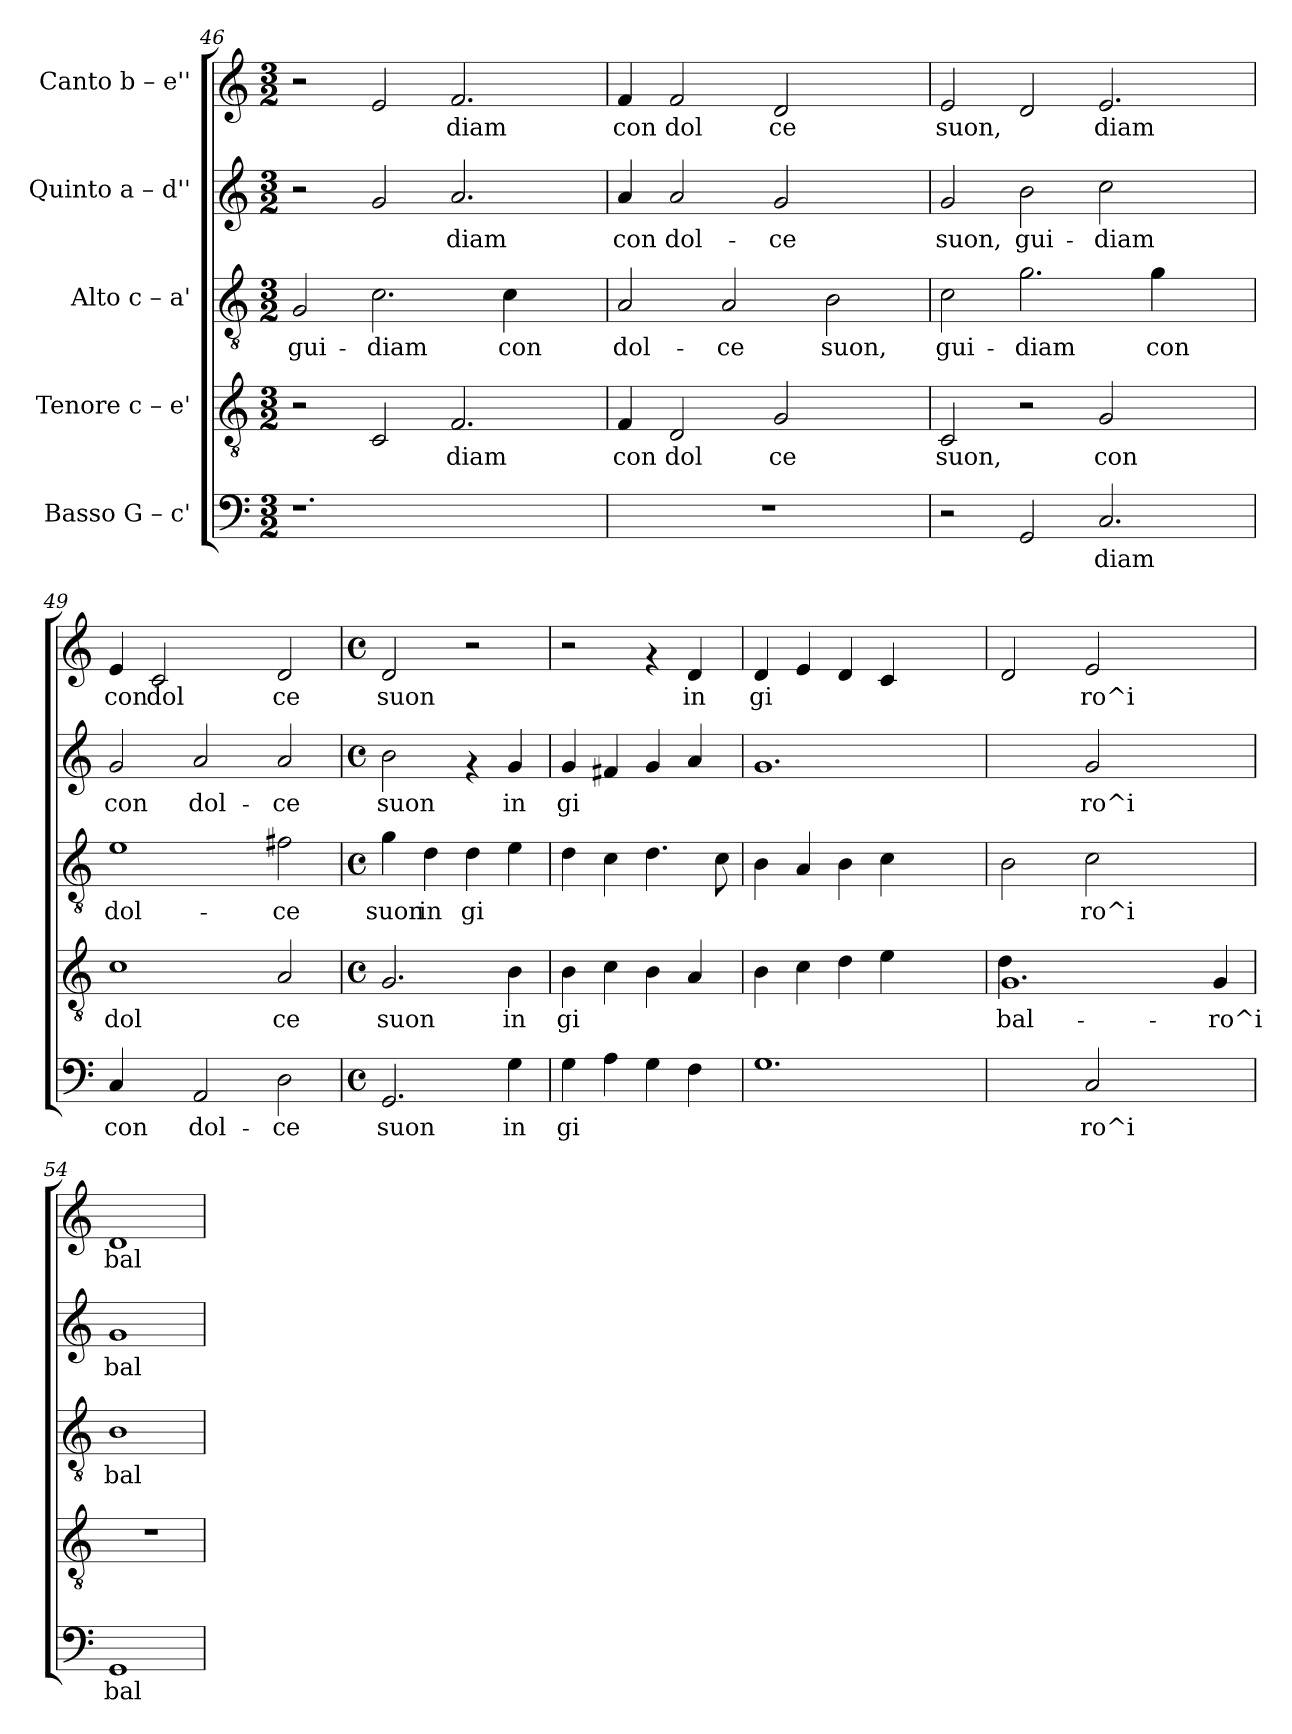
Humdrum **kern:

**kern	**text	**kern	**text	**kern	**text	**kern	**text	**kern	**text
*part5	*part5	*part4	*part4	*part3	*part3	*part2	*part2	*part1	*part1
*staff5	*staff5	*staff4	*staff4	*staff3	*staff3	*staff2	*staff2	*staff1	*staff1
*I"Basso  G – c'	*	*I"Tenore  c – e'	*	*I"Alto  c – a'	*	*I"Quinto  a – d''	*	*I"Canto  b – e''	*
!!LO:PB:g=z
*clefF4	*	*clefGv2	*	*clefGv2	*	*clefG2	*	*clefG2	*
*k[]	*	*k[]	*	*k[]	*	*k[]	*	*k[]	*
*C:	*	*C:	*	*C:	*	*C:	*	*C:	*
*M3/2	*	*M3/2	*	*M3/2	*	*M3/2	*	*M3/2	*
=46	=46	=46	=46	=46	=46	=46	=46	=46	=46
!	!	!	!	!	!LO:LY:b:rj	!	!	!	!
1.r	.	2r	.	2G/	gui-	2r	.	2r	.
!	!	!	!	!	!LO:LY:b:rj	!	!	!	!
.	.	2C/	.	2.c\	-diam	2g/	.	2e/	.
!	!	!	!LO:LY:b:rj	!	!	!	!LO:LY:b:rj	!	!LO:LY:b:rj
.	.	2.F/	diam	.	.	2.a/	diam	2.f/	diam
!	!	!	!	!	!LO:LY:b:rj	!	!	!	!
.	.	.	.	4c\	con	.	.	.	.
4ryy	.	.	.	4ryy	.	.	.	.	.
=47	=47	=47	=47	=47	=47	=47	=47	=47	=47
!	!	!	!LO:LY:b:rj	!	!LO:LY:b:rj	!	!LO:LY:b:rj	!	!LO:LY:b:rj
1.r	.	4F/	con	2A/	dol-	4a/	con	4f/	con
!	!	!	!LO:LY:b:rj	!	!	!	!LO:LY:b:rj	!	!LO:LY:b:rj
.	.	2D/	dol	.	.	2a/	dol-	2f/	dol
!	!	!	!	!	!LO:LY:b:rj	!	!	!	!
.	.	.	.	2A/	-ce	.	.	.	.
!	!	!	!LO:LY:b:rj	!	!	!	!LO:LY:b:rj	!	!LO:LY:b:rj
.	.	2G/	ce	.	.	2g/	-ce	2d/	ce
!	!	!	!	!	!LO:LY:b:rj	!	!	!	!
.	.	.	.	2B\	suon,	.	.	.	.
.	.	4ryy	.	.	.	4ryy	.	4ryy	.
=48	=48	=48	=48	=48	=48	=48	=48	=48	=48
!	!	!	!LO:LY:b:rj	!	!LO:LY:b:rj	!	!LO:LY:b:rj	!	!LO:LY:b:rj
2r	.	2C/	suon,	2c\	gui-	2g/	suon,	2e/	suon,
!	!	!	!	!	!LO:LY:b:rj	!	!LO:LY:b:rj	!	!
2GG/	.	2r	.	2.g\	-diam	2b\	gui-	2d/	.
!	!LO:LY:b:rj	!	!LO:LY:b:rj	!	!	!	!LO:LY:b:rj	!	!LO:LY:b:rj
2.C/	diam	2G/	con	.	.	2cc\	-diam	2.e/	diam
!	!	!	!	!	!LO:LY:b:rj	!	!	!	!
.	.	.	.	4g\	con	.	.	.	.
.	.	4ryy	.	4ryy	.	4ryy	.	.	.
=49	=49	=49	=49	=49	=49	=49	=49	=49	=49
!	!LO:LY:b:rj	!	!LO:LY:b:rj	!	!LO:LY:b:rj	!	!LO:LY:b:rj	!	!LO:LY:b:rj
4C/	con	1c	dol	1e	dol-	2g/	con	4e/	con
!	!	!	!	!	!	!	!	!	!LO:LY:b:rj
4ryy	.	.	.	.	.	.	.	2c/	dol
!	!LO:LY:b:rj	!	!	!	!	!	!LO:LY:b:rj	!	!
2AA/	dol-	.	.	.	.	2a/	dol-	.	.
.	.	.	.	.	.	.	.	4ryy	.
!	!LO:LY:b:rj	!	!LO:LY:b:rj	!	!LO:LY:b:rj	!	!LO:LY:b:rj	!	!LO:LY:b:rj
2D\	-ce	2A/	ce	2f#X\	-ce	2a/	-ce	2d/	ce
=50	=50	=50	=50	=50	=50	=50	=50	=50	=50
*M4/4	*	*M4/4	*	*M4/4	*	*M4/4	*	*M4/4	*
*met(c)	*	*met(c)	*	*met(c)	*	*met(c)	*	*met(c)	*
!	!LO:LY:b:rj	!	!LO:LY:b:rj	!	!LO:LY:b:rj	!	!LO:LY:b:rj	!	!LO:LY:b:rj
2.GG/	suon	2.G/	suon	4g\	suon	2b\	suon	2d/	suon
!	!	!	!	!	!LO:LY:b:rj	!	!	!	!
.	.	.	.	4d\	in	.	.	.	.
!	!	!	!	!	!LO:LY:b:rj	!	!	!	!
.	.	.	.	4d\	gi-	4rf	.	2r	.
!	!LO:LY:b:rj	!	!LO:LY:b:rj	!	!LO:LY:b:rj	!	!LO:LY:b:rj	!	!
4G\	in	4B\	in	4e\	--	4g/	in	.	.
!!LO:PB:g=z
=51	=51	=51	=51	=51	=51	=51	=51	=51	=51
!	!LO:LY:b:rj	!	!LO:LY:b:rj	!	!LO:LY:b:rj	!	!LO:LY:b:rj	!	!
4G\	gi	4B\	gi-	4d\	--	4g/	gi	2r	.
!	!LO:LY:b:rj	!	!LO:LY:b:rj	!	!LO:LY:b:rj	!	!LO:LY:b:rj	!	!
4A\	.	4c\	--	4c\	--	4f#X/	.	.	.
!	!LO:LY:b:rj	!	!LO:LY:b:rj	!	!LO:LY:b:rj	!	!LO:LY:b:rj	!	!
4G\	.	4B\	--	4.d\	--	4g/	.	4rf	.
!	!LO:LY:b:rj	!	!LO:LY:b:rj	!	!	!	!LO:LY:b:rj	!	!LO:LY:b:rj
4F\	.	4A/	--	.	.	4a/	.	4d/	in
!	!	!	!	!	!LO:LY:b:rj	!	!	!	!
.	.	.	.	8c\	--	.	.	.	.
=52	=52	=52	=52	=52	=52	=52	=52	=52	=52
!	!LO:LY:b:rj	!	!LO:LY:b:rj	!	!LO:LY:b:rj	!	!LO:LY:b:rj	!	!LO:LY:b:rj
1.G	.	4B\	--	4B\	--	1.g	.	4d/	gi-
!	!	!	!LO:LY:b:rj	!	!LO:LY:b:rj	!	!	!	!LO:LY:b:rj
.	.	4c\	--	4A/	--	.	.	4e/	--
!	!	!	!LO:LY:b:rj	!	!LO:LY:b:rj	!	!	!	!LO:LY:b:rj
.	.	4d\	--	4B\	--	.	.	4d/	--
!	!	!	!LO:LY:b:rj	!	!LO:LY:b:rj	!	!	!	!LO:LY:b:rj
.	.	4e\	--	4c\	--	.	.	4c/	--
.	.	2ryy	.	2ryy	.	.	.	2ryy	.
=53	=53	=53	=53	=53	=53	=53	=53	=53	=53
*	*	*^	*	*	*	*	*	*	*
!	!	!	!	!LO:LY:b:rj	!	!LO:LY:b:rj	!	!	!	!LO:LY:b:rj
2ryy	.	1.G	4d\	-bal-	2B\	--	2ryy	.	2d/	--
.	.	.	1.ryy	.	.	.	.	.	.	.
!	!LO:LY:b:rj	!	!	!	!	!LO:LY:b:rj	!	!LO:LY:b:rj	!	!LO:LY:b:rj
2C/	ro^i	.	.	.	2c\	-ro^i	2g/	ro^i	2e/	-ro^i
2.ryy	.	.	.	.	2.ryy	.	2.ryy	.	2.ryy	.
!	!	!	!	!LO:LY:b:rj	!	!	!	!	!	!
.	.	4G/	.	-ro^i	.	.	.	.	.	.
*	*	*v	*v	*	*	*	*	*	*	*
=54	=54	=54	=54	=54	=54	=54	=54	=54	=54
!	!LO:LY:b:rj	!	!	!	!LO:LY:b:rj	!	!LO:LY:b:rj	!	!LO:LY:b:rj
1GG	bal	1r	.	1B	bal-	1g	bal	1d	bal-
=	=	=	=	=	=	=	=	=	=
*-	*-	*-	*-	*-	*-	*-	*-	*-	*-
